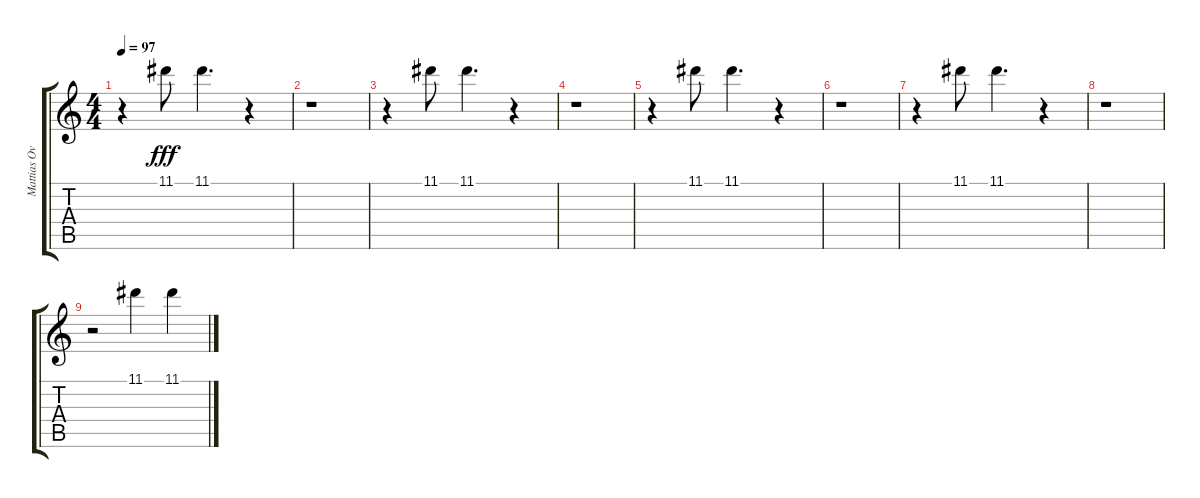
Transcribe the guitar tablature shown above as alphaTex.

\track ("Mattias Overdubs" "Mattias Ov") {instrument distortionguitar}
\staff {score tabs}
\tuning (E4 B3 G3 D3 A2 E2) {hide}
\ts (4 4)
\tempo 97
\clef g2
\ks c
r.4{dy fff} 11.1.8 11.1.4{d} r.4 |
r.1 |
r.4 11.1.8 11.1.4{d} r.4 |
r.1 |
r.4 11.1.8 11.1.4{d} r.4 |
r.1 |
r.4 11.1.8 11.1.4{d} r.4 |
r.1 |
r.2 11.1.4 11.1.4
